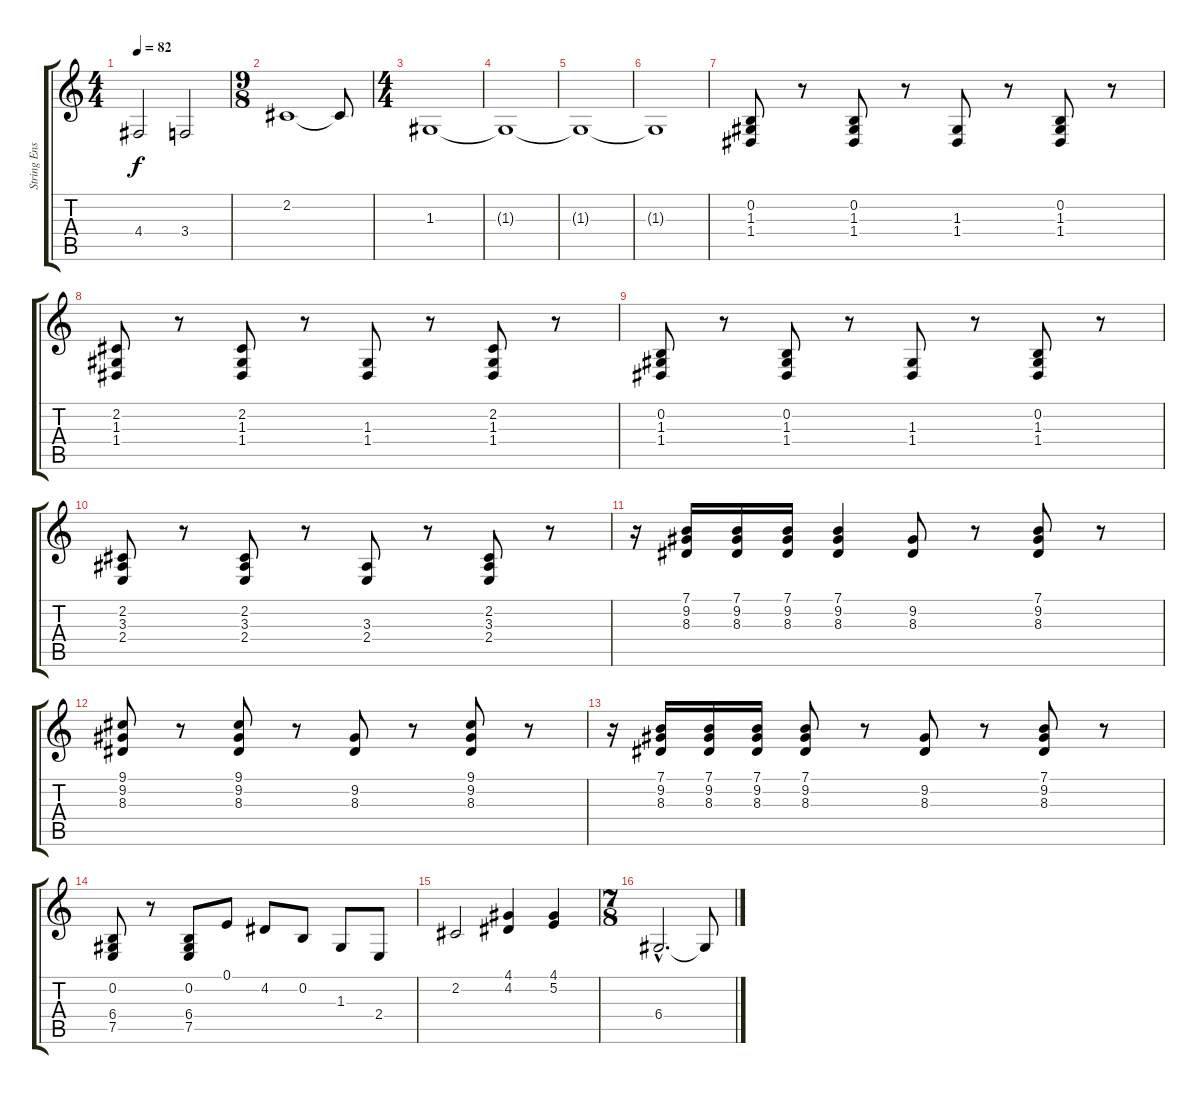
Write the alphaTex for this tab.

\track ("String Ensemble" "String Ens") {instrument stringensemble1}
\staff {score tabs}
\tuning (E4 B3 G3 D3 A2 E2) {hide}
\ts (4 4)
\tempo 82
\clef g2
\ks c
4.4.2{dy f} 3.4.2 |
\ts (9 8)
2.2.1 2.2{t}.8 |
\ts (4 4)
1.3.1 |
1.3{t}.1 |
1.3{t}.1 |
1.3{t}.1 |
(0.2 1.3 1.4).8 r.8 (0.2 1.3 1.4).8 r.8 (1.3 1.4).8 r.8 (0.2 1.3 1.4).8 r.8 |
(2.2 1.3 1.4).8 r.8 (2.2 1.3 1.4).8 r.8 (1.3 1.4).8 r.8 (2.2 1.3 1.4).8 r.8 |
(0.2 1.3 1.4).8 r.8 (0.2 1.3 1.4).8 r.8 (1.3 1.4).8 r.8 (0.2 1.3 1.4).8 r.8 |
(2.2 3.3 2.4).8 r.8 (2.2 3.3 2.4).8 r.8 (3.3 2.4).8 r.8 (2.2 3.3 2.4).8 r.8 |
r.16 (7.1 9.2 8.3).16 (7.1 9.2 8.3).16 (7.1 9.2 8.3).16 (7.1 9.2 8.3).4 (9.2 8.3).8 r.8 (7.1 9.2 8.3).8 r.8 |
(9.1 9.2 8.3).8 r.8 (9.1 9.2 8.3).8 r.8 (9.2 8.3).8 r.8 (9.1 9.2 8.3).8 r.8 |
r.16 (7.1 9.2 8.3).16 (7.1 9.2 8.3).16 (7.1 9.2 8.3).16 (7.1 9.2 8.3).8 r.8 (9.2 8.3).8 r.8 (7.1 9.2 8.3).8 r.8 |
(0.2 6.4 7.5).8 r.8 (0.2 6.4 7.5).8 0.1.8 4.2.8 0.2.8 1.3.8 2.4.8 |
2.2.2 (4.1 4.2).4 (4.1 5.2).4 |
\ts (7 8)
6.4{hac}.2{d} 6.4{t}.8
